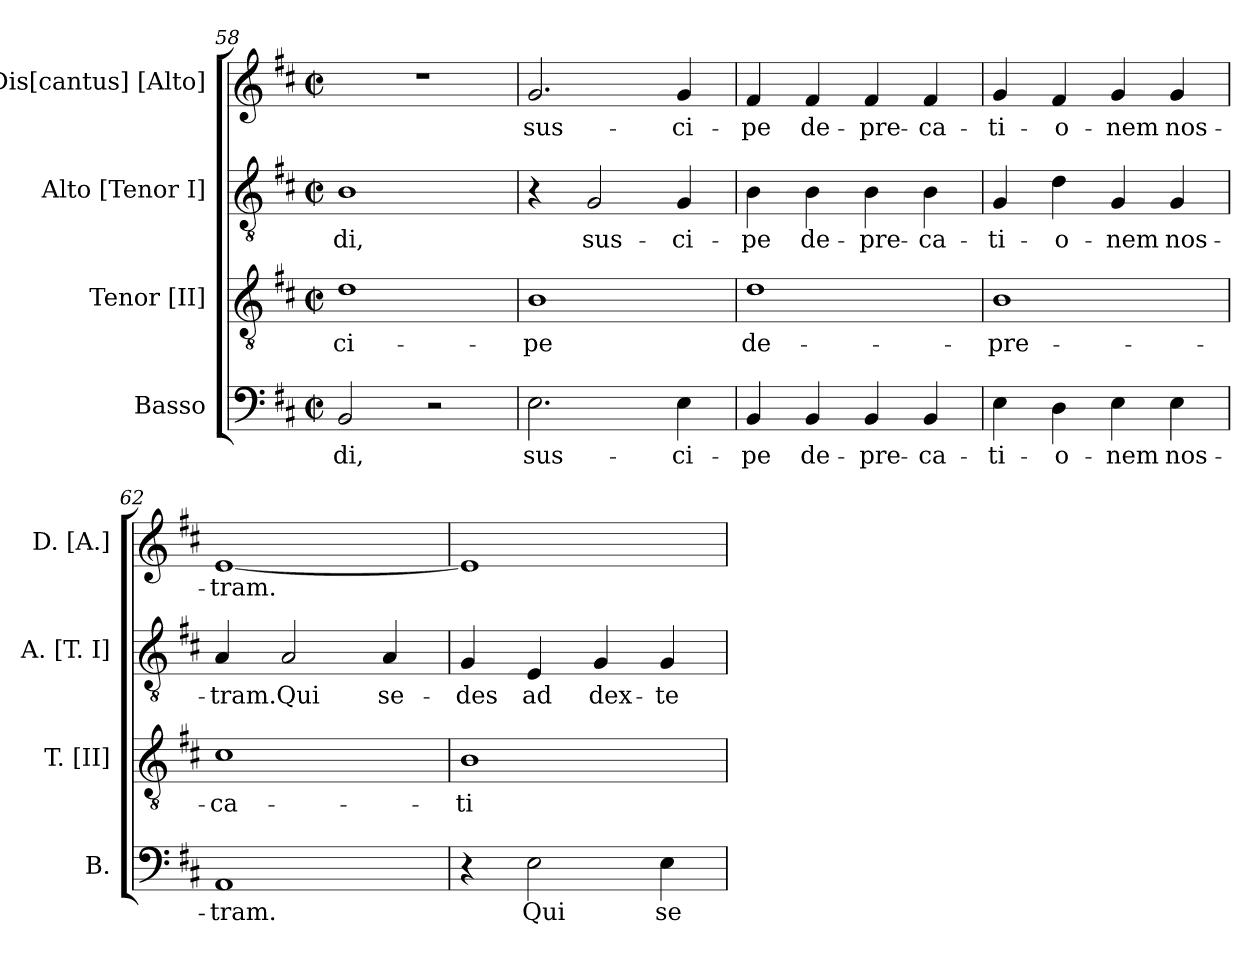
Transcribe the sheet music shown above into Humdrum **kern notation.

**kern	**text	**kern	**text	**kern	**text	**kern	**text
*part4	*part4	*part3	*part3	*part2	*part2	*part1	*part1
*staff4	*staff4	*staff3	*staff3	*staff2	*staff2	*staff1	*staff1
*I"Basso	*	*I"Tenor [II]	*	*I"Alto [Tenor I]	*	*I"Dis[cantus] [Alto]	*
*I'B.	*	*I'T. [II]	*	*I'A. [T. I]	*	*I'D. [A.]	*
*clefF4	*	*clefGv2	*	*clefGv2	*	*clefG2	*
*	*	*ITrd7c12	*	*ITrd7c12	*	*	*
*k[f#c#]	*	*k[f#c#]	*	*k[f#c#]	*	*k[f#c#]	*
*D:	*	*D:	*	*D:	*	*D:	*
*M2/2	*	*M2/2	*	*M2/2	*	*M2/2	*
*met(c|)	*	*met(c|)	*	*met(c|)	*	*met(c|)	*
=58	=58	=58	=58	=58	=58	=58	=58
!	!LO:LY:b:color=#000000	!	!	!	!	!	!
!	!	!	!LO:LY:b:color=#000000	!	!	!	!
!	!	!	!	!	!LO:LY:b:color=#000000	!	!
2BBi/	-di,	1Di	-ci-	1BBi	-di,	1r	.
2r	.	.	.	.	.	.	.
=59	=59	=59	=59	=59	=59	=59	=59
!	!LO:LY:b:color=#000000	!	!	!	!	!	!
!	!	!	!LO:LY:b:color=#000000	!	!	!	!
!	!	!	!	!	!	!	!LO:LY:b:color=#000000
2.Ei\	sus-	1BBi	-pe	4r	.	2.gi/	sus-
!	!	!	!	!	!LO:LY:b:color=#000000	!	!
.	.	.	.	2GGi/	sus-	.	.
!	!LO:LY:b:color=#000000	!	!	!	!	!	!
!	!	!	!	!	!LO:LY:b:color=#000000	!	!
!	!	!	!	!	!	!	!LO:LY:b:color=#000000
4Ei\	-ci-	.	.	4GGi/	-ci-	4gi/	-ci-
=60	=60	=60	=60	=60	=60	=60	=60
!	!LO:LY:b:color=#000000	!	!	!	!	!	!
!	!	!	!LO:LY:b:color=#000000	!	!	!	!
!	!	!	!	!	!LO:LY:b:color=#000000	!	!
!	!	!	!	!	!	!	!LO:LY:b:color=#000000
4BBi/	-pe	1Di	de-	4BBi\	-pe	4f#i/	-pe
!	!LO:LY:b:color=#000000	!	!	!	!	!	!
!	!	!	!	!	!LO:LY:b:color=#000000	!	!
!	!	!	!	!	!	!	!LO:LY:b:color=#000000
4BBi/	de-	.	.	4BBi\	de-	4f#i/	de-
!	!LO:LY:b:color=#000000	!	!	!	!	!	!
!	!	!	!	!	!LO:LY:b:color=#000000	!	!
!	!	!	!	!	!	!	!LO:LY:b:color=#000000
4BBi/	-pre-	.	.	4BBi\	-pre-	4f#i/	-pre-
!	!LO:LY:b:color=#000000	!	!	!	!	!	!
!	!	!	!	!	!LO:LY:b:color=#000000	!	!
!	!	!	!	!	!	!	!LO:LY:b:color=#000000
4BBi/	-ca-	.	.	4BBi\	-ca-	4f#i/	-ca-
!!LO:PB:g=z
=61	=61	=61	=61	=61	=61	=61	=61
!	!LO:LY:b:color=#000000	!	!	!	!	!	!
!	!	!	!LO:LY:b:color=#000000	!	!	!	!
!	!	!	!	!	!LO:LY:b:color=#000000	!	!
!	!	!	!	!	!	!	!LO:LY:b:color=#000000
4Ei\	-ti-	1BBi	-pre-	4GGi/	-ti-	4gi/	-ti-
!	!LO:LY:b:color=#000000	!	!	!	!	!	!
!	!	!	!	!	!LO:LY:b:color=#000000	!	!
!	!	!	!	!	!	!	!LO:LY:b:color=#000000
4Di\	-o-	.	.	4Di\	-o-	4f#i/	-o-
!	!LO:LY:b:color=#000000	!	!	!	!	!	!
!	!	!	!	!	!LO:LY:b:color=#000000	!	!
!	!	!	!	!	!	!	!LO:LY:b:color=#000000
4Ei\	-nem	.	.	4GGi/	-nem	4gi/	-nem
!	!LO:LY:b:color=#000000	!	!	!	!	!	!
!	!	!	!	!	!LO:LY:b:color=#000000	!	!
!	!	!	!	!	!	!	!LO:LY:b:color=#000000
4Ei\	nos-	.	.	4GGi/	nos-	4gi/	nos-
=62	=62	=62	=62	=62	=62	=62	=62
!	!LO:LY:b:color=#000000	!	!	!	!	!	!
!	!	!	!LO:LY:b:color=#000000	!	!	!	!
!	!	!	!	!	!LO:LY:b:color=#000000	!	!
!	!	!	!	!	!	!	!LO:LY:b:color=#000000
1AAi	-tram.	1C#i	-ca-	4AAi/	-tram.	[<1ei	-tram.
!	!	!	!	!	!LO:LY:b:color=#000000	!	!
.	.	.	.	2AAi/	Qui	.	.
!	!	!	!	!	!LO:LY:b:color=#000000	!	!
.	.	.	.	4AAi/	se-	.	.
=63	=63	=63	=63	=63	=63	=63	=63
!	!	!	!LO:LY:b:color=#000000	!	!	!	!
!	!	!	!	!	!LO:LY:b:color=#000000	!	!
4r	.	1BBi	-ti-	4GGi/	-des	1ei]	.
!	!LO:LY:b:color=#000000	!	!	!	!	!	!
!	!	!	!	!	!LO:LY:b:color=#000000	!	!
2Ei\	Qui	.	.	4EEi/	ad	.	.
!	!	!	!	!	!LO:LY:b:color=#000000	!	!
.	.	.	.	4GGi/	dex-	.	.
!	!LO:LY:b:color=#000000	!	!	!	!	!	!
!	!	!	!	!	!LO:LY:b:color=#000000	!	!
4Ei\	se-	.	.	4GGi/	-te-	.	.
=	=	=	=	=	=	=	=
*-	*-	*-	*-	*-	*-	*-	*-
